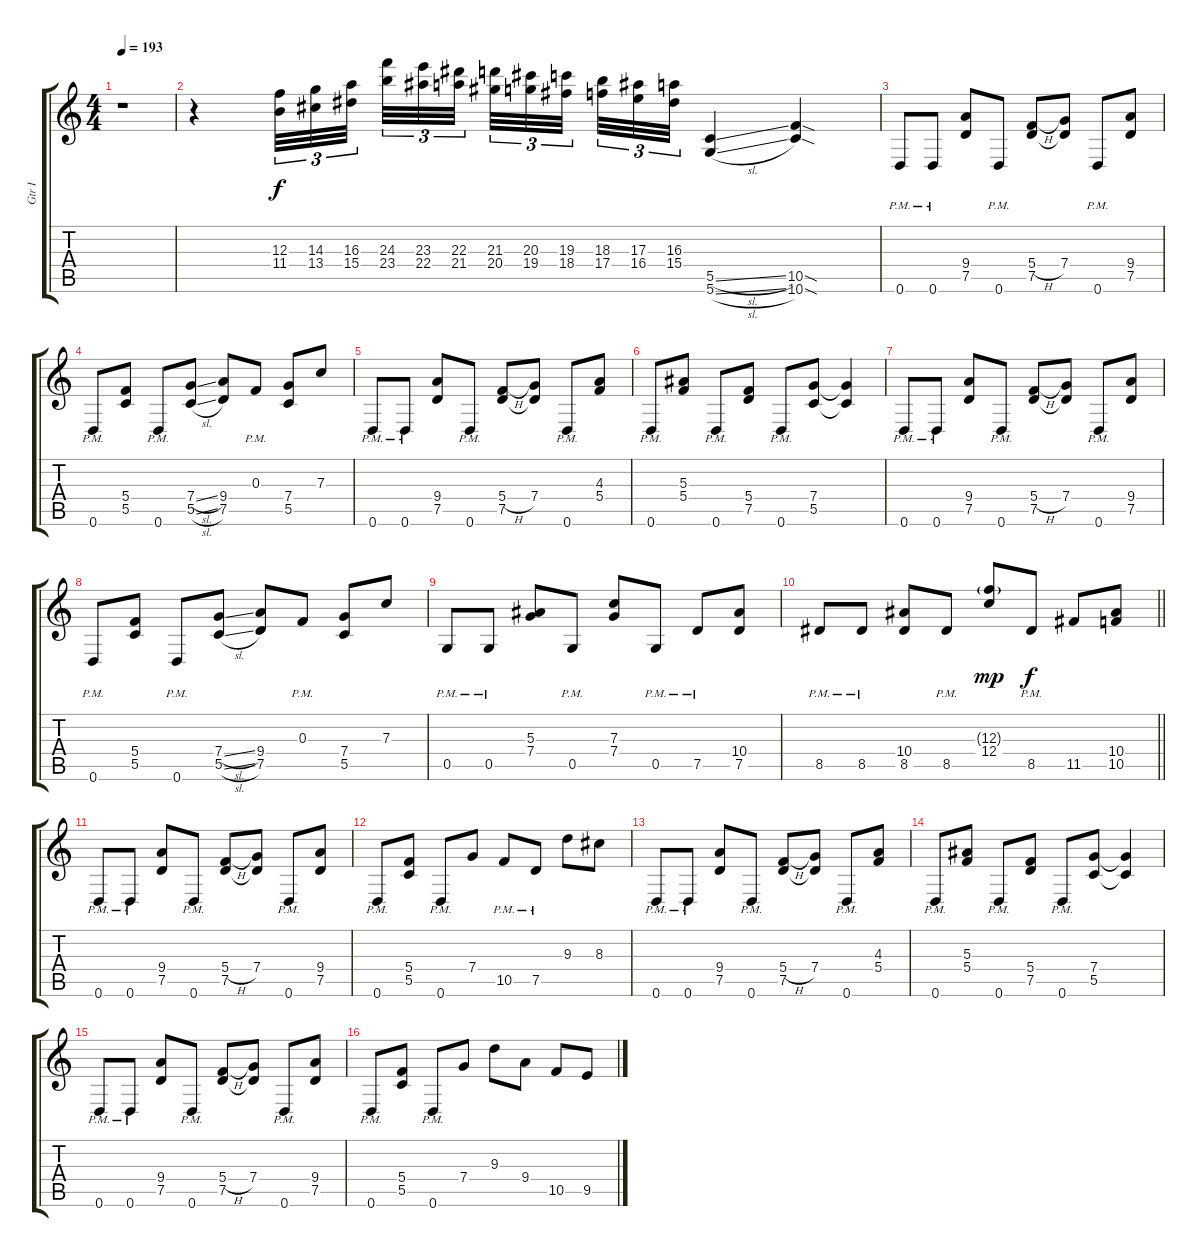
\track ("Gtr I" "Gtr I") {instrument overdrivenguitar}
\staff {score tabs}
\tuning (D4 A3 F3 C3 G2 D2) {hide}
\ts (4 4)
\tempo 193
\clef g2
\ks c
r.1{dy f instrument overdrivenguitar} |
r.4 (12.3 11.4).32{tu (3 2) instrument guitarfretnoise} (14.3 13.4).32{tu (3 2)} (16.3 15.4).32{tu (3 2) beam splitsecondary} (24.3 23.4).32{tu (3 2)} (23.3 22.4).32{tu (3 2)} (22.3 21.4).32{tu (3 2) beam splitsecondary} (21.3 20.4).32{tu (3 2)} (20.3 19.4).32{tu (3 2)} (19.3 18.4).32{tu (3 2) beam splitsecondary} (18.3 17.4).32{tu (3 2)} (17.3 16.4).32{tu (3 2)} (16.3 15.4).32{tu (3 2)} (5.5{sl} 5.6{sl}).4{instrument overdrivenguitar} (10.5{sod} 10.6{sod}).4 |
0.6{pm}.8 0.6{pm}.8 (9.4 7.5).8 0.6{pm}.8 (5.4{h} 7.5).8 (7.4 7.5{t}).8 0.6{pm}.8 (9.4 7.5).8 |
0.6{pm}.8 (5.4 5.5).8 0.6{pm}.8 (7.4{sl} 5.5{sl}).8 (9.4 7.5).8 0.3{pm}.8 (7.4 5.5).8 7.3.8 |
0.6{pm}.8 0.6{pm}.8 (9.4 7.5).8 0.6{pm}.8 (5.4{h} 7.5).8 (7.4 7.5{t}).8 0.6{pm}.8 (4.3 5.4).8 |
0.6{pm}.8 (5.3 5.4).8 0.6{pm}.8 (5.4 7.5).8 0.6{pm}.8 (7.4 5.5).8 (7.4{t} 5.5{t}).4 |
0.6{pm}.8 0.6{pm}.8 (9.4 7.5).8 0.6{pm}.8 (5.4{h} 7.5).8 (7.4 7.5{t}).8 0.6{pm}.8 (9.4 7.5).8 |
0.6{pm}.8 (5.4 5.5).8 0.6{pm}.8 (7.4{sl} 5.5{sl}).8 (9.4 7.5).8 0.3{pm}.8 (7.4 5.5).8 7.3.8 |
0.5{pm}.8 0.5{pm}.8 (5.3 7.4).8 0.5{pm}.8 (7.3 7.4).8 0.5{pm}.8 7.5{pm}.8 (10.4 7.5).8 |
\barLineRight lightlight
8.5{pm}.8 8.5{pm}.8 (10.4 8.5).8 8.5{pm}.8 (12.3{g} 12.4).8{dy mp} 8.5{pm}.8{dy f} 11.5.8 (10.4 10.5).8 |
0.6{pm}.8 0.6{pm}.8 (9.4 7.5).8 0.6{pm}.8 (5.4{h} 7.5).8 (7.4 7.5{t}).8 0.6{pm}.8 (9.4 7.5).8 |
0.6{pm}.8 (5.4 5.5).8 0.6{pm}.8 7.4.8 10.5{pm}.8 7.5{pm}.8 9.3.8 8.3.8 |
0.6{pm}.8 0.6{pm}.8 (9.4 7.5).8 0.6{pm}.8 (5.4{h} 7.5).8 (7.4 7.5{t}).8 0.6{pm}.8 (4.3 5.4).8 |
0.6{pm}.8 (5.3 5.4).8 0.6{pm}.8 (5.4 7.5).8 0.6{pm}.8 (7.4 5.5).8 (7.4{t} 5.5{t}).4 |
0.6{pm}.8 0.6{pm}.8 (9.4 7.5).8 0.6{pm}.8 (5.4{h} 7.5).8 (7.4 7.5{t}).8 0.6{pm}.8 (9.4 7.5).8 |
0.6{pm}.8 (5.4 5.5).8 0.6{pm}.8 7.4.8 9.3.8 9.4.8 10.5.8 9.5.8
